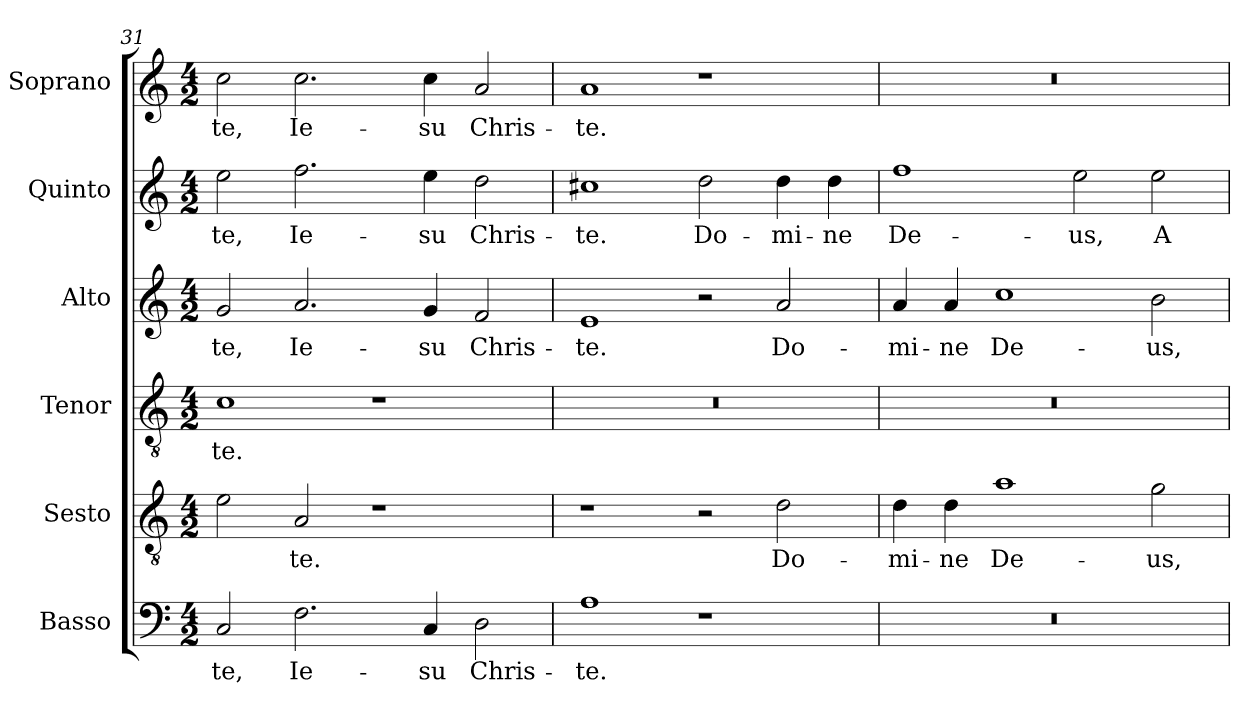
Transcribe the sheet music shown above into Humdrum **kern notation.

**kern	**text	**kern	**text	**kern	**text	**kern	**text	**kern	**text	**kern	**text
*part6	*part6	*part5	*part5	*part4	*part4	*part3	*part3	*part2	*part2	*part1	*part1
*staff6	*staff6	*staff5	*staff5	*staff4	*staff4	*staff3	*staff3	*staff2	*staff2	*staff1	*staff1
*I"Basso	*	*I"Sesto	*	*I"Tenor	*	*I"Alto	*	*I"Quinto	*	*I"Soprano	*
*	*	*I'T.	*	*I'T.	*	*I'A.	*	*	*	*I'Sop.	*
*clefF4	*	*clefGv2	*	*clefGv2	*	*clefG2	*	*clefG2	*	*clefG2	*
*	*	*ITrd7c12	*	*ITrd7c12	*	*	*	*	*	*	*
*k[]	*	*k[]	*	*k[]	*	*k[]	*	*k[]	*	*k[]	*
*C:	*	*C:	*	*C:	*	*C:	*	*C:	*	*C:	*
*M4/2	*	*M4/2	*	*M4/2	*	*M4/2	*	*M4/2	*	*M4/2	*
=31	=31	=31	=31	=31	=31	=31	=31	=31	=31	=31	=31
!	!LO:LY:b:color=#000000	!	!	!	!	!	!	!	!	!	!
!	!	!	!	!	!LO:LY:b:color=#000000	!	!	!	!	!	!
!	!	!	!	!	!	!	!LO:LY:b:color=#000000	!	!	!	!
!	!	!	!	!	!	!	!	!	!LO:LY:b:color=#000000	!	!
!	!	!	!	!	!	!	!	!	!	!	!LO:LY:b:color=#000000
2Ci/	-te,	2Ei\	.	1Ci	-te.	2gi/	-te,	2eei\	-te,	2cci\	-te,
!	!LO:LY:b:color=#000000	!	!	!	!	!	!	!	!	!	!
!	!	!	!LO:LY:b:color=#000000	!	!	!	!	!	!	!	!
!	!	!	!	!	!	!	!LO:LY:b:color=#000000	!	!	!	!
!	!	!	!	!	!	!	!	!	!LO:LY:b:color=#000000	!	!
!	!	!	!	!	!	!	!	!	!	!	!LO:LY:b:color=#000000
2.Fi\	Ie-	2AAi/	-te.	.	.	2.ai/	Ie-	2.ffi\	Ie-	2.cci\	Ie-
.	.	1r	.	1r	.	.	.	.	.	.	.
!	!LO:LY:b:color=#000000	!	!	!	!	!	!	!	!	!	!
!	!	!	!	!	!	!	!LO:LY:b:color=#000000	!	!	!	!
!	!	!	!	!	!	!	!	!	!LO:LY:b:color=#000000	!	!
!	!	!	!	!	!	!	!	!	!	!	!LO:LY:b:color=#000000
4Ci/	-su	.	.	.	.	4gi/	-su	4eei\	-su	4cci\	-su
!	!LO:LY:b:color=#000000	!	!	!	!	!	!	!	!	!	!
!	!	!	!	!	!	!	!LO:LY:b:color=#000000	!	!	!	!
!	!	!	!	!	!	!	!	!	!LO:LY:b:color=#000000	!	!
!	!	!	!	!	!	!	!	!	!	!	!LO:LY:b:color=#000000
2Di\	Chris-	.	.	.	.	2fi/	Chris-	2ddi\	Chris-	2ai/	Chris-
!!LO:PB:g=z
=32	=32	=32	=32	=32	=32	=32	=32	=32	=32	=32	=32
!	!LO:LY:b:color=#000000	!	!	!LO:N:vis=1	!	!	!	!	!	!	!
!	!	!	!	!	!	!	!LO:LY:b:color=#000000	!	!	!	!
!	!	!	!	!	!	!	!	!	!LO:LY:b:color=#000000	!	!
!	!	!	!	!	!	!	!	!	!	!	!LO:LY:b:color=#000000
1Ai	-te.	1r	.	0r	.	1ei	-te.	1cc#Xi	-te.	1ai	-te.
!	!	!	!	!	!	!	!	!	!LO:LY:b:color=#000000	!	!
1r	.	2r	.	.	.	2r	.	2ddi\	Do-	1r	.
!	!	!	!LO:LY:b:color=#000000	!	!	!	!	!	!	!	!
!	!	!	!	!	!	!	!LO:LY:b:color=#000000	!	!	!	!
!	!	!	!	!	!	!	!	!	!LO:LY:b:color=#000000	!	!
.	.	2Di\	Do-	.	.	2ai/	Do-	4ddi\	-mi-	.	.
!	!	!	!	!	!	!	!	!	!LO:LY:b:color=#000000	!	!
.	.	.	.	.	.	.	.	4ddi\	-ne	.	.
=33	=33	=33	=33	=33	=33	=33	=33	=33	=33	=33	=33
!LO:N:vis=1	!	!	!	!	!	!	!	!	!	!	!
!	!	!	!LO:LY:b:color=#000000	!LO:N:vis=1	!	!	!	!	!	!	!
!	!	!	!	!	!	!	!LO:LY:b:color=#000000	!	!	!	!
!	!	!	!	!	!	!	!	!	!LO:LY:b:color=#000000	!LO:N:vis=1	!
0r	.	4Di\	-mi-	0r	.	4ai/	-mi-	1ffi	De-	0r	.
!	!	!	!LO:LY:b:color=#000000	!	!	!	!	!	!	!	!
!	!	!	!	!	!	!	!LO:LY:b:color=#000000	!	!	!	!
.	.	4Di\	-ne	.	.	4ai/	-ne	.	.	.	.
!	!	!	!LO:LY:b:color=#000000	!	!	!	!	!	!	!	!
!	!	!	!	!	!	!	!LO:LY:b:color=#000000	!	!	!	!
.	.	1Ai	De-	.	.	1cci	De-	.	.	.	.
!	!	!	!	!	!	!	!	!	!LO:LY:b:color=#000000	!	!
.	.	.	.	.	.	.	.	2eei\	-us,	.	.
!	!	!	!LO:LY:b:color=#000000	!	!	!	!	!	!	!	!
!	!	!	!	!	!	!	!LO:LY:b:color=#000000	!	!	!	!
!	!	!	!	!	!	!	!	!	!LO:LY:b:color=#000000	!	!
.	.	2Gi\	-us,	.	.	2bi\	-us,	2eei\	A-	.	.
=	=	=	=	=	=	=	=	=	=	=	=
*-	*-	*-	*-	*-	*-	*-	*-	*-	*-	*-	*-
